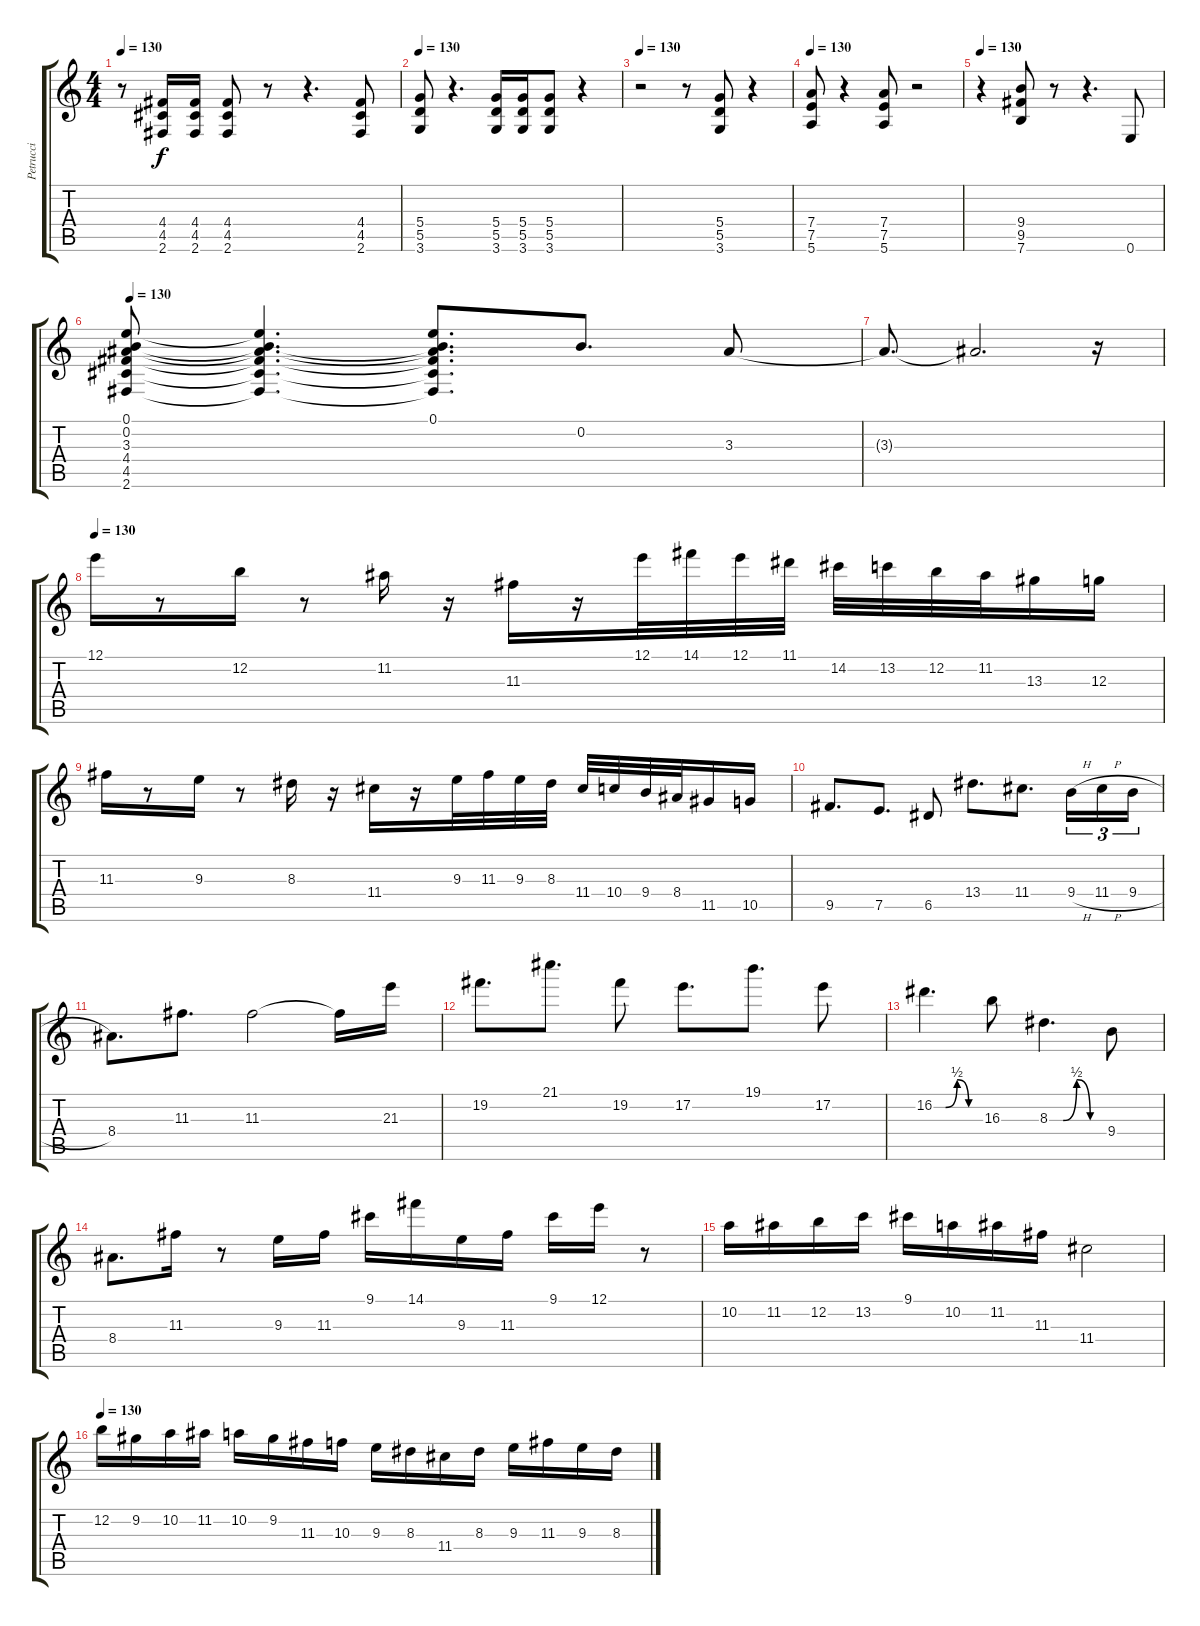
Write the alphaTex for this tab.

\track ("Petrucci" "Petrucci") {instrument distortionguitar}
\staff {score tabs}
\tuning (E4 B3 G3 D3 A2 E2) {hide}
\ts (4 4)
\tempo 130
\clef g2
\ks c
r.8{dy f} (4.4 4.5 2.6).16 (4.4 4.5 2.6).16 (4.4 4.5 2.6).8 r.8 r.4{d} (4.4 4.5 2.6).8 |
\tempo 130
(5.4 5.5 3.6).8 r.4{d} (5.4 5.5 3.6).16 (5.4 5.5 3.6).16 (5.4 5.5 3.6).8 r.4 |
\tempo 130
r.2 r.8 (5.4 5.5 3.6).8 r.4 |
\tempo 130
(7.4 7.5 5.6).8 r.4 (7.4 7.5 5.6).8 r.2 |
\tempo 130
r.4 (9.4 9.5 7.6).8 r.8 r.4{d} 0.6.8 |
\tempo 130
(0.1 0.2 3.3 4.4 4.5 2.6).8 (0.1{t} 0.2{t} 3.3{t} 4.4{t} 4.5{t} 2.6{t}).4{d} (0.1 0.2{t} 3.3{t} 4.4{t} 4.5{t} 2.6{t}).8{d} 0.2.8{d} 3.3.8 |
3.3{t}.8{d} 3.3{t}.2{d} r.16 |
\tempo 130
12.1.16{instrument distortionguitar} r.8 12.2.16 r.8 11.2.16 r.16 11.3.16 r.16 12.1.32 14.1.32 12.1.32 11.1.32 14.2.32 13.2.32 12.2.32 11.2.32 13.3.16 12.3.16 |
11.3.16 r.8 9.3.16 r.8 8.3.16 r.16 11.4.16 r.16 9.3.32 11.3.32 9.3.32 8.3.32 11.4.32 10.4.32 9.4.32 8.4.32 11.5.16 10.5.16 |
9.5.8{d} 7.5.8{d} 6.5.8 13.4.8{d} 11.4.8{d} 9.4{h}.16{tu (3 2)} 11.4{h}.16{tu (3 2)} 9.4{h}.16{tu (3 2)} |
8.4.8{d} 11.3.8{d} 11.3.2 11.3{t}.16 21.3.16 |
19.2.8{d} 21.1.8{d} 19.2.8 17.2.8{d} 19.1.8{d} 17.2.8 |
16.2{be (custom 0 0 15 0 30 2 45 0 60 0)}.4{d} 16.3.8 8.3{be (custom 0 0 15 0 30 2 45 0 60 0)}.4{d} 9.4.8 |
8.4.8{d} 11.3.16 r.8 9.3.16 11.3.16 9.1.16 14.1.16 9.3.16 11.3.16 9.1.16 12.1.16 r.8 |
10.2.16 11.2.16 12.2.16 13.2.16 9.1.16 10.2.16 11.2.16 11.3.16 11.4.2 |
\tempo 130
12.2.16 9.2.16 10.2.16 11.2.16 10.2.16 9.2.16 11.3.16 10.3.16 9.3.16 8.3.16 11.4.16 8.3.16 9.3.16 11.3.16 9.3.16 8.3.16
